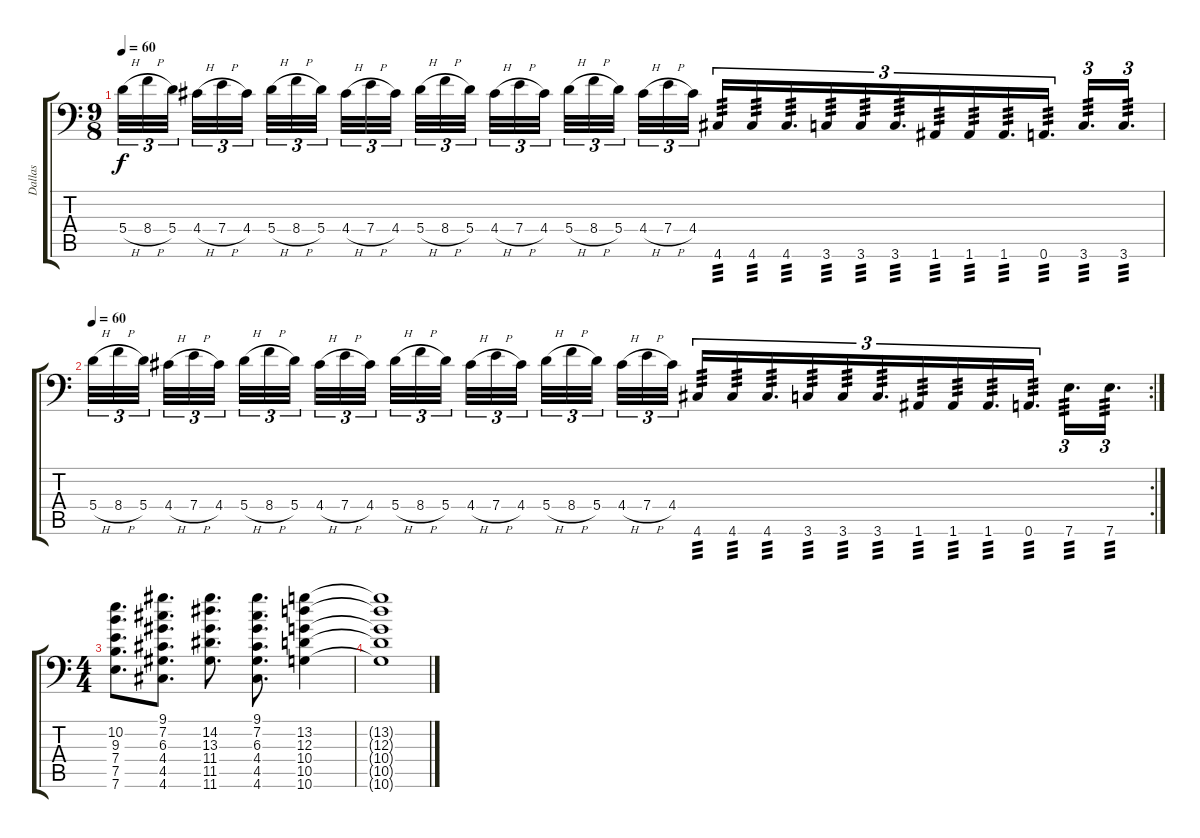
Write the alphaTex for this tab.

\track ("Dallas" "Dallas") {instrument overdrivenguitar}
\staff {score tabs}
\tuning (B3 Gb3 D3 A2 E2 A1) {hide}
\ts (9 8)
\tempo 60
\clef f4
\ks c
5.4{h}.32{tu (3 2) dy f} 8.4{h}.32{tu (3 2)} 5.4.32{tu (3 2) beam splitsecondary} 4.4{h}.32{tu (3 2)} 7.4{h}.32{tu (3 2)} 4.4.32{tu (3 2) beam splitsecondary} 5.4{h}.32{tu (3 2)} 8.4{h}.32{tu (3 2)} 5.4.32{tu (3 2) beam splitsecondary} 4.4{h}.32{tu (3 2)} 7.4{h}.32{tu (3 2)} 4.4.32{tu (3 2) beam splitsecondary} 5.4{h}.32{tu (3 2)} 8.4{h}.32{tu (3 2)} 5.4.32{tu (3 2) beam splitsecondary} 4.4{h}.32{tu (3 2)} 7.4{h}.32{tu (3 2)} 4.4.32{tu (3 2)} 5.4{h}.32{tu (3 2)} 8.4{h}.32{tu (3 2)} 5.4.32{tu (3 2) beam splitsecondary} 4.4{h}.32{tu (3 2)} 7.4{h}.32{tu (3 2)} 4.4.32{tu (3 2) beam splitsecondary} 4.6.16{tu (3 2) tp 3} 4.6.16{tu (3 2) tp 3} 4.6.16{d tu (3 2) tp 3} 3.6.16{tu (3 2) tp 3} 3.6.16{tu (3 2) tp 3} 3.6.16{d tu (3 2) tp 3} 1.6.16{tu (3 2) tp 3} 1.6.16{tu (3 2) tp 3} 1.6.16{d tu (3 2) tp 3} 0.6.16{d tu (3 2) tp 3} 3.6.16{d tu (3 2) tp 3} 3.6.16{d tu (3 2) tp 3} |
\rc 2
\tempo 60
5.4{h}.32{tu (3 2)} 8.4{h}.32{tu (3 2)} 5.4.32{tu (3 2) beam splitsecondary} 4.4{h}.32{tu (3 2)} 7.4{h}.32{tu (3 2)} 4.4.32{tu (3 2) beam splitsecondary} 5.4{h}.32{tu (3 2)} 8.4{h}.32{tu (3 2)} 5.4.32{tu (3 2) beam splitsecondary} 4.4{h}.32{tu (3 2)} 7.4{h}.32{tu (3 2)} 4.4.32{tu (3 2) beam splitsecondary} 5.4{h}.32{tu (3 2)} 8.4{h}.32{tu (3 2)} 5.4.32{tu (3 2) beam splitsecondary} 4.4{h}.32{tu (3 2)} 7.4{h}.32{tu (3 2)} 4.4.32{tu (3 2)} 5.4{h}.32{tu (3 2)} 8.4{h}.32{tu (3 2)} 5.4.32{tu (3 2) beam splitsecondary} 4.4{h}.32{tu (3 2)} 7.4{h}.32{tu (3 2)} 4.4.32{tu (3 2) beam splitsecondary} 4.6.16{tu (3 2) tp 3} 4.6.16{tu (3 2) tp 3} 4.6.16{d tu (3 2) tp 3} 3.6.16{tu (3 2) tp 3} 3.6.16{tu (3 2) tp 3} 3.6.16{d tu (3 2) tp 3} 1.6.16{tu (3 2) tp 3} 1.6.16{tu (3 2) tp 3} 1.6.16{d tu (3 2) tp 3} 0.6.16{d tu (3 2) tp 3} 7.6.16{d tu (3 2) tp 3} 7.6.16{d tu (3 2) tp 3} |
\ts (4 4)
(10.2 9.3 7.4 7.5 7.6).8{d} (9.1 7.2 6.3 4.4 4.5 4.6).8{d} (14.2 13.3 11.4 11.5 11.6).8{d} (9.1 7.2 6.3 4.4 4.5 4.6).8{d} (13.2 12.3 10.4 10.5 10.6).4 |
(13.2{t} 12.3{t} 10.4{t} 10.5{t} 10.6{t}).1
